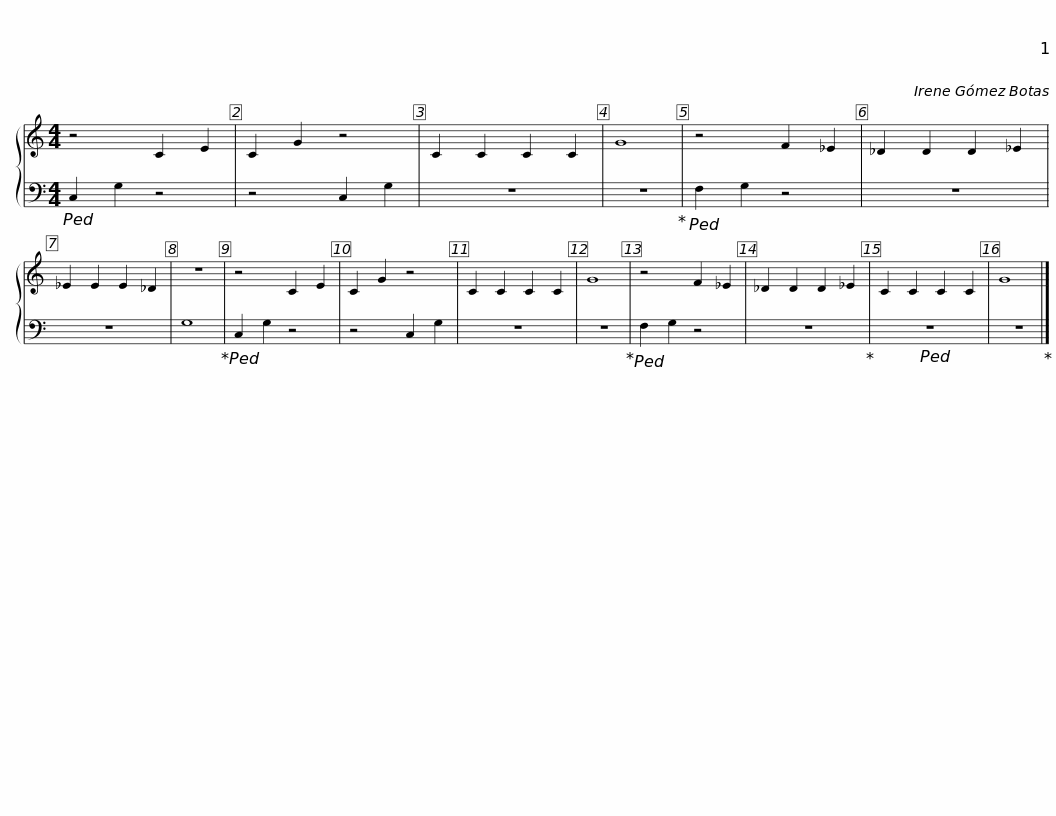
X:1
%%score { 1 | 2 }
L:1/8
M:4/4
I:linebreak $
K:C
V:1 treble
V:2 bass
V:1
 z4 C2 E2 | C2 G2 z4 | C2 C2 C2 C2 | G8 |$ z4 F2 _E2 | %5
 _D2 D2 D2 _E2 | _E2 E2 E2 _D2 | z8 |$ z4 C2 E2 | C2 G2 z4 | %10
 C2 C2 C2 C2 | G8 |$ z4 F2 _E2 | _D2 D2 D2 _E2 | C2 C2 C2 C2 | %15
 G8 |] %16
V:2
!ped! C,2 G,2 z4 | z4 C,2 G,2 | z8 | z8!ped-up! |$!ped! F,2 G,2 z4 | %5
 z8 | z8 | G,8!ped-up! |$!ped! C,2 G,2 z4 | z4 C,2 G,2 | %10
 z8 | z8!ped-up! |$!ped! F,2 G,2 z4 | z8!ped-up! |!ped! z8 | %15
 z8!ped-up! |] %16
